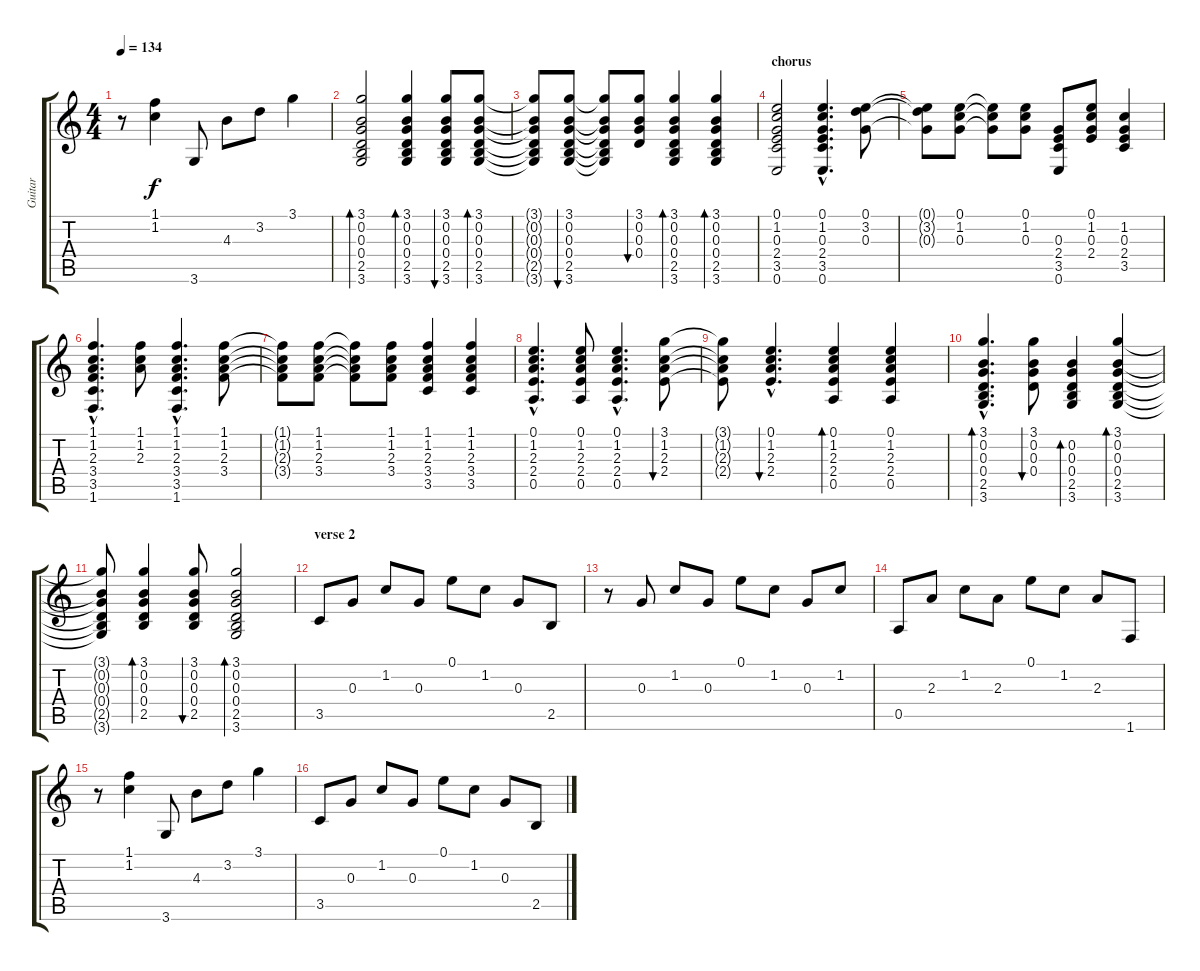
\track ("Guitar" "Guitar") {instrument acousticguitarsteel}
\staff {score tabs}
\tuning (E4 B3 G3 D3 A2 E2) {hide}
\ts (4 4)
\tempo 134
\clef g2
\ks c
r.8{dy f} (1.1 1.2).4 3.6.8 4.3.8 3.2.8 3.1.4 |
(3.1 0.2 0.3 0.4 2.5 3.6).2{bd 60} (3.1 0.2 0.3 0.4 2.5 3.6).4{bd 60} (3.1 0.2 0.3 0.4 2.5 3.6).8{bu 60} (3.1 0.2 0.3 0.4 2.5 3.6).8{bd 60} |
(3.1{t} 0.2{t} 0.3{t} 0.4{t} 2.5{t} 3.6{t}).8 (3.1 0.2 0.3 0.4 2.5 3.6).8{bu 120} (3.1{t} 0.2{t} 0.3{t} 0.4{t} 2.5{t} 3.6{t}).8 (3.1 0.2 0.3 0.4).8{bu 120} (3.1 0.2 0.3 0.4 2.5 3.6).4{bd 60} (3.1 0.2 0.3 0.4 2.5 3.6).4{bd 60} |
\section ("" "chorus")
(0.1 1.2 0.3 2.4 3.5 0.6).2 (0.1{hac} 1.2{hac} 0.3{hac} 2.4{hac} 3.5{hac} 0.6{hac}).4{d} (0.1 3.2 0.3).8 |
(0.1{t} 3.2{t} 0.3{t}).8 (0.1 1.2 0.3).8 (0.1{t} 1.2{t} 0.3{t}).8 (0.1 1.2 0.3).8 (0.3 2.4 3.5 0.6).8 (0.1 1.2 0.3 2.4).8 (1.2 0.3 2.4 3.5).4 |
(1.1{hac} 1.2{hac} 2.3{hac} 3.4{hac} 3.5{hac} 1.6{hac}).4{d} (1.1 1.2 2.3).8 (1.1{hac} 1.2{hac} 2.3{hac} 3.4{hac} 3.5{hac} 1.6{hac}).4{d} (1.1 1.2 2.3 3.4).8 |
(1.1{t} 1.2{t} 2.3{t} 3.4{t}).8 (1.1 1.2 2.3 3.4).8 (1.1{t} 1.2{t} 2.3{t} 3.4{t}).8 (1.1 1.2 2.3 3.4).8 (1.1 1.2 2.3 3.4 3.5).4 (1.1 1.2 2.3 3.4 3.5).4 |
(0.1{hac} 1.2{hac} 2.3{hac} 2.4{hac} 0.5{hac}).4{d} (0.1 1.2 2.3 2.4 0.5).8 (0.1{hac} 1.2{hac} 2.3{hac} 2.4{hac} 0.5{hac}).4{d} (3.1 1.2 2.3 2.4).8{bu 60} |
(3.1{t} 1.2{t} 2.3{t} 2.4{t}).8 (0.1{hac} 1.2{hac} 2.3{hac} 2.4{hac}).4{d bu 60} (0.1 1.2 2.3 2.4 0.5).4{bd 60} (0.1 1.2 2.3 2.4 0.5).4 |
(3.1{hac} 0.2{hac} 0.3{hac} 0.4{hac} 2.5{hac} 3.6{hac}).4{d bd 120} (3.1 0.2 0.3 0.4).8{bu 60} (0.2 0.3 0.4 2.5 3.6).4{bd 60} (3.1 0.2 0.3 0.4 2.5 3.6).4{bd 60} |
(3.1{t} 0.2{t} 0.3{t} 0.4{t} 2.5{t} 3.6{t}).8 (3.1 0.2 0.3 0.4 2.5).4{bd 60} (3.1 0.2 0.3 0.4 2.5).8{bu 30} (3.1 0.2 0.3 0.4 2.5 3.6).2{bd 60} |
\section ("" "verse 2")
3.5.8 0.3.8 1.2.8 0.3.8 0.1.8 1.2.8 0.3.8 2.5.8 |
r.8 0.3.8 1.2.8 0.3.8 0.1.8 1.2.8 0.3.8 1.2.8 |
0.5.8 2.3.8 1.2.8 2.3.8 0.1.8 1.2.8 2.3.8 1.6.8 |
r.8 (1.1 1.2).4 3.6.8 4.3.8 3.2.8 3.1.4 |
3.5.8 0.3.8 1.2.8 0.3.8 0.1.8 1.2.8 0.3.8 2.5.8
